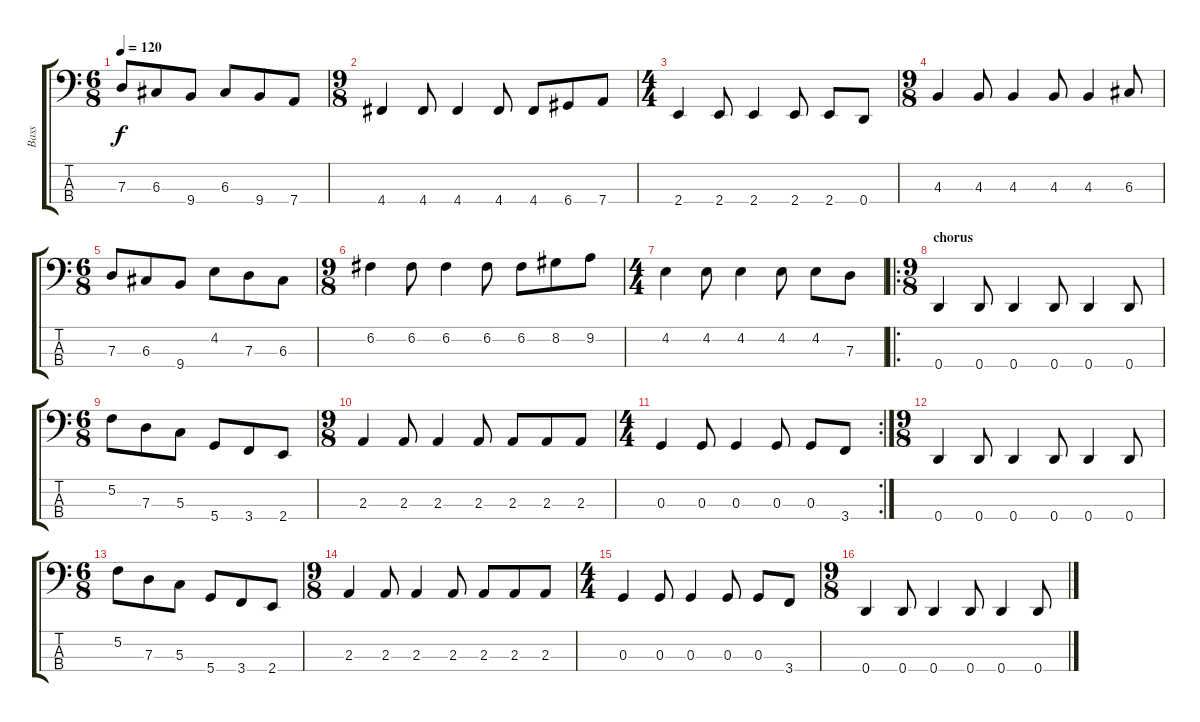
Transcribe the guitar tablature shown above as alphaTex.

\track ("Bass" "Bass") {instrument fretlessbass}
\staff {score tabs}
\tuning (F2 C2 G1 D1) {hide}
\ts (6 8)
\tempo 120
\clef f4
\ks c
7.3.8{dy f} 6.3.8 9.4.8 6.3.8 9.4.8 7.4.8 |
\ts (9 8)
4.4.4 4.4.8 4.4.4 4.4.8 4.4.8 6.4.8 7.4.8 |
\ts (4 4)
2.4.4 2.4.8 2.4.4 2.4.8 2.4.8 0.4.8 |
\ts (9 8)
4.3.4 4.3.8 4.3.4 4.3.8 4.3.4 6.3.8 |
\ts (6 8)
7.3.8 6.3.8 9.4.8 4.2.8 7.3.8 6.3.8 |
\ts (9 8)
6.2.4 6.2.8 6.2.4 6.2.8 6.2.8 8.2.8 9.2.8 |
\ts (4 4)
4.2.4 4.2.8 4.2.4 4.2.8 4.2.8 7.3.8 |
\ro
\ts (9 8)
\section ("" "chorus")
0.4.4 0.4.8 0.4.4 0.4.8 0.4.4 0.4.8 |
\ts (6 8)
5.2.8 7.3.8 5.3.8 5.4.8 3.4.8 2.4.8 |
\ts (9 8)
2.3.4 2.3.8 2.3.4 2.3.8 2.3.8 2.3.8 2.3.8 |
\rc 2
\ts (4 4)
0.3.4 0.3.8 0.3.4 0.3.8 0.3.8 3.4.8 |
\ts (9 8)
0.4.4 0.4.8 0.4.4 0.4.8 0.4.4 0.4.8 |
\ts (6 8)
5.2.8 7.3.8 5.3.8 5.4.8 3.4.8 2.4.8 |
\ts (9 8)
2.3.4 2.3.8 2.3.4 2.3.8 2.3.8 2.3.8 2.3.8 |
\ts (4 4)
0.3.4 0.3.8 0.3.4 0.3.8 0.3.8 3.4.8 |
\ts (9 8)
0.4.4 0.4.8 0.4.4 0.4.8 0.4.4 0.4.8
